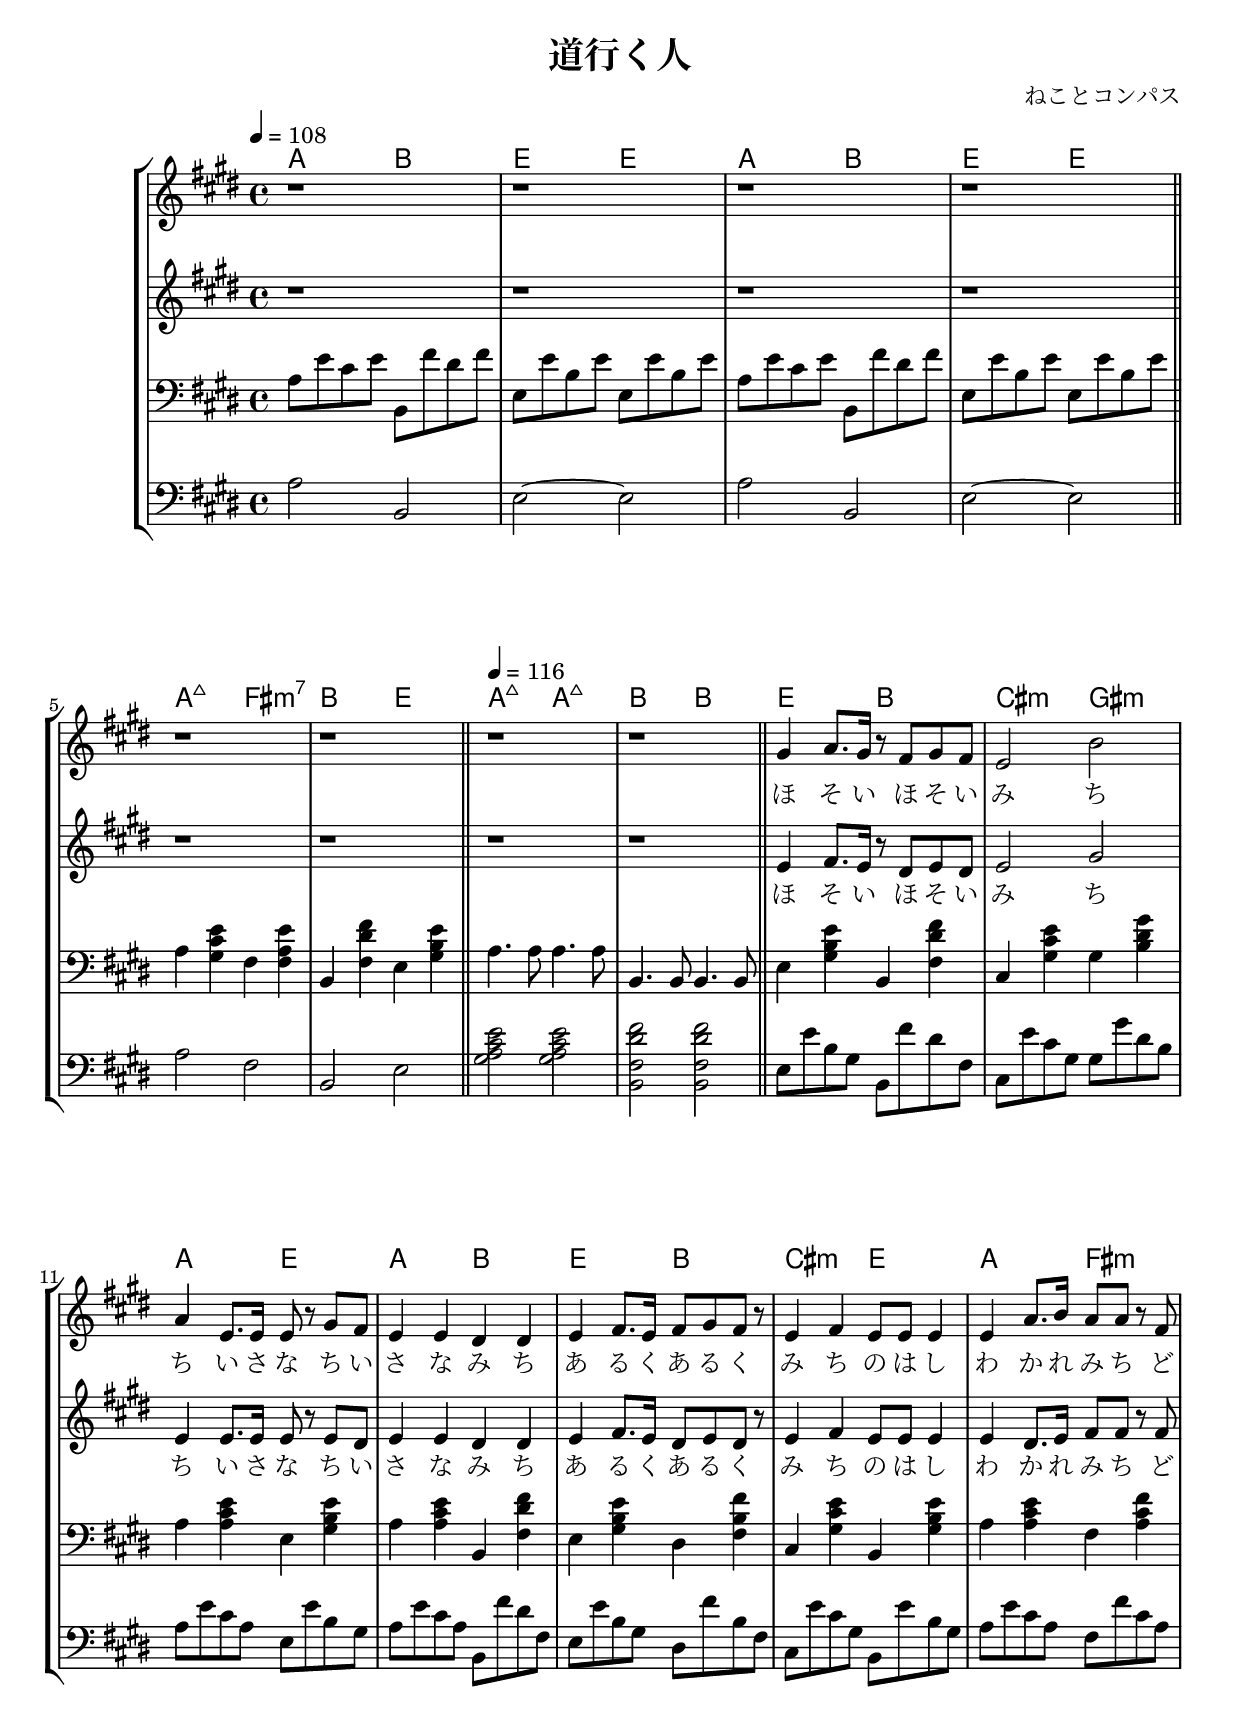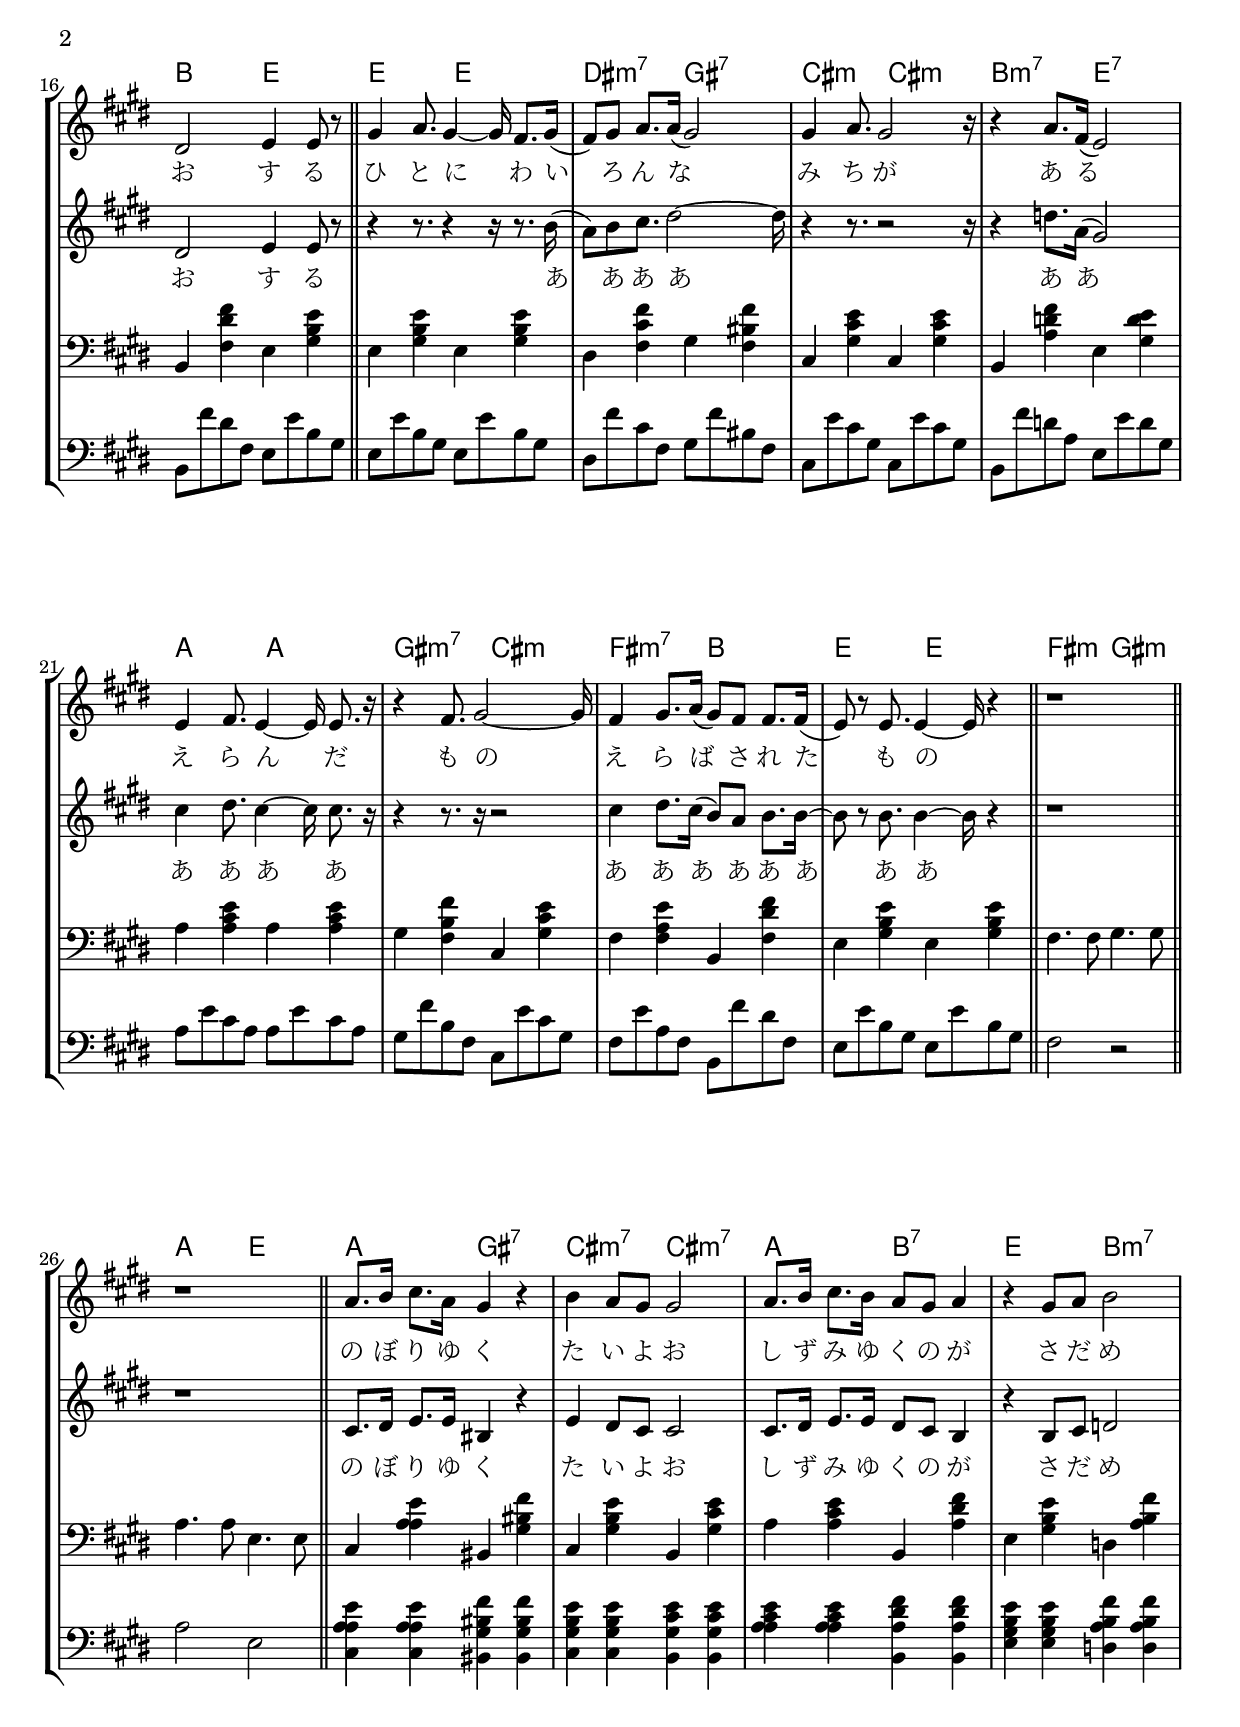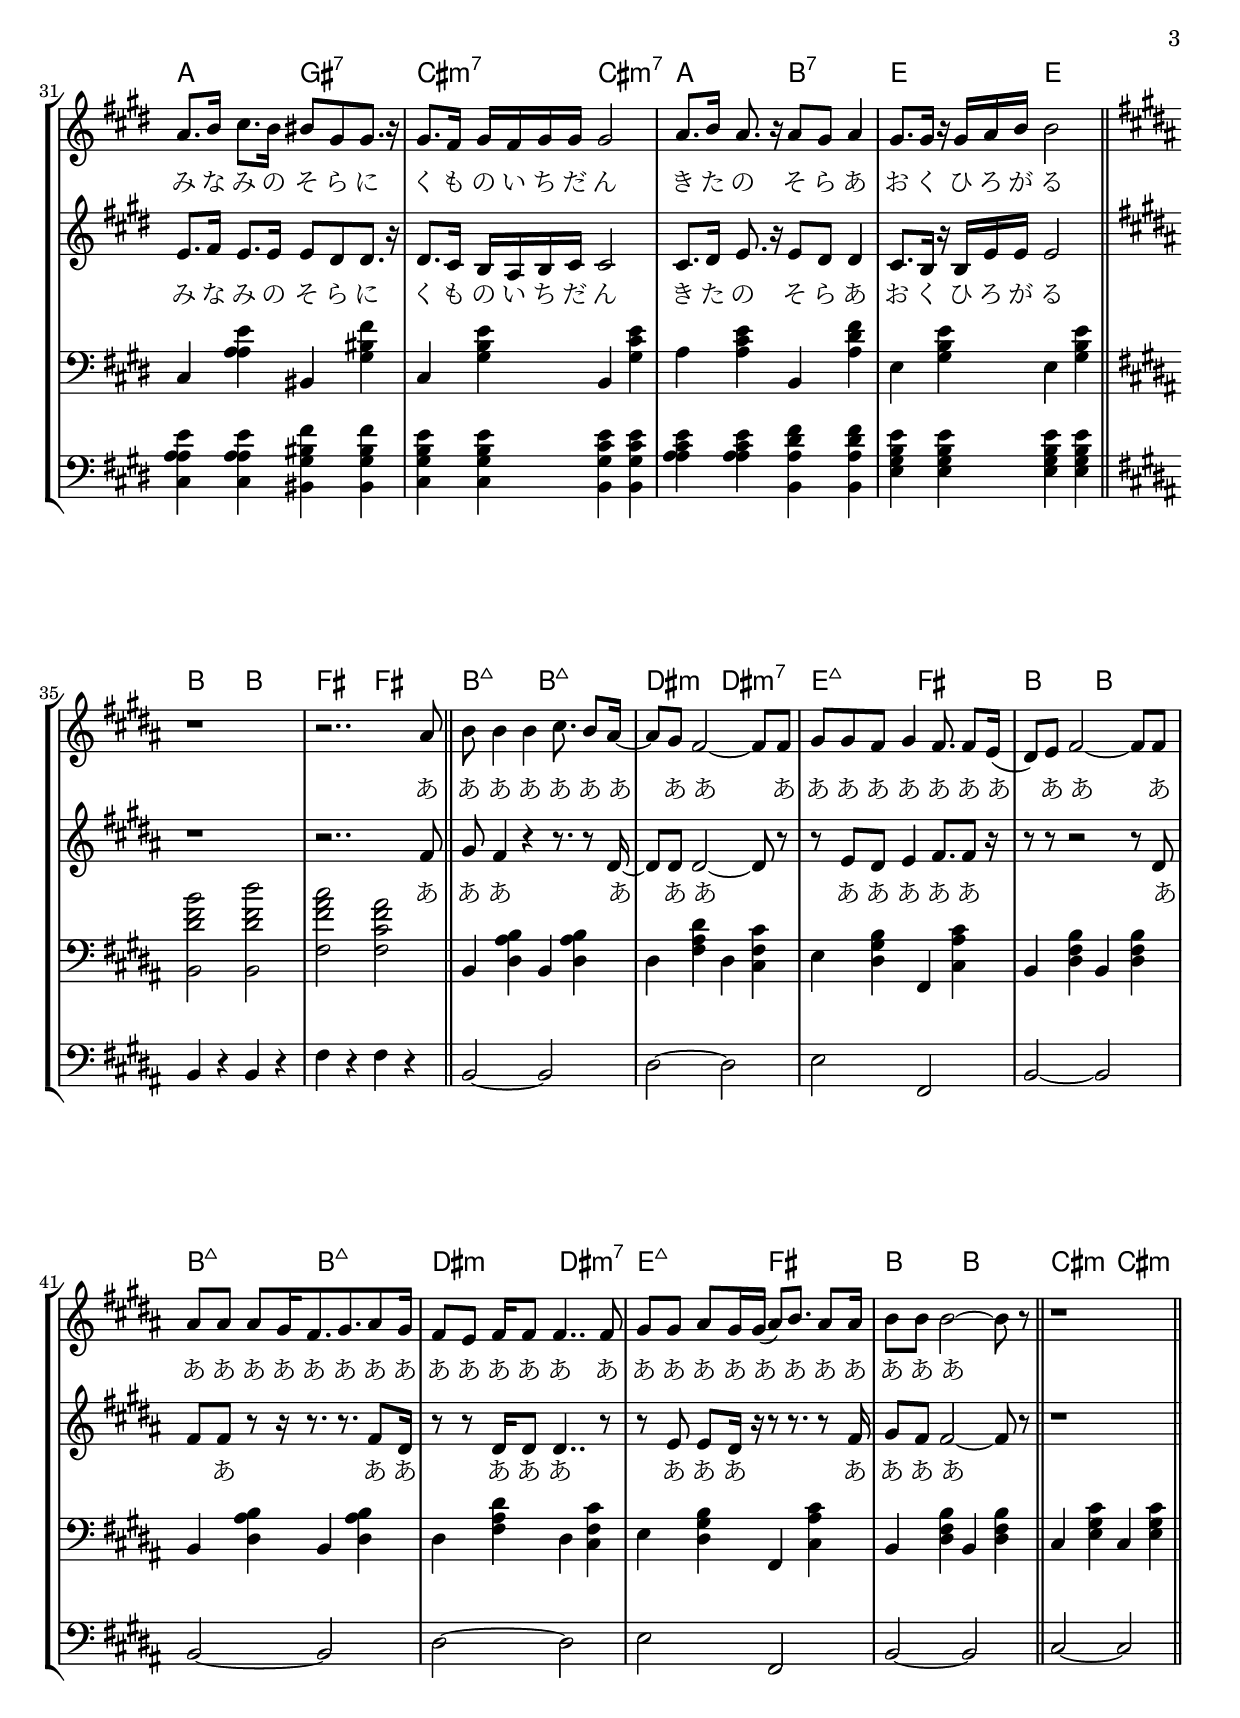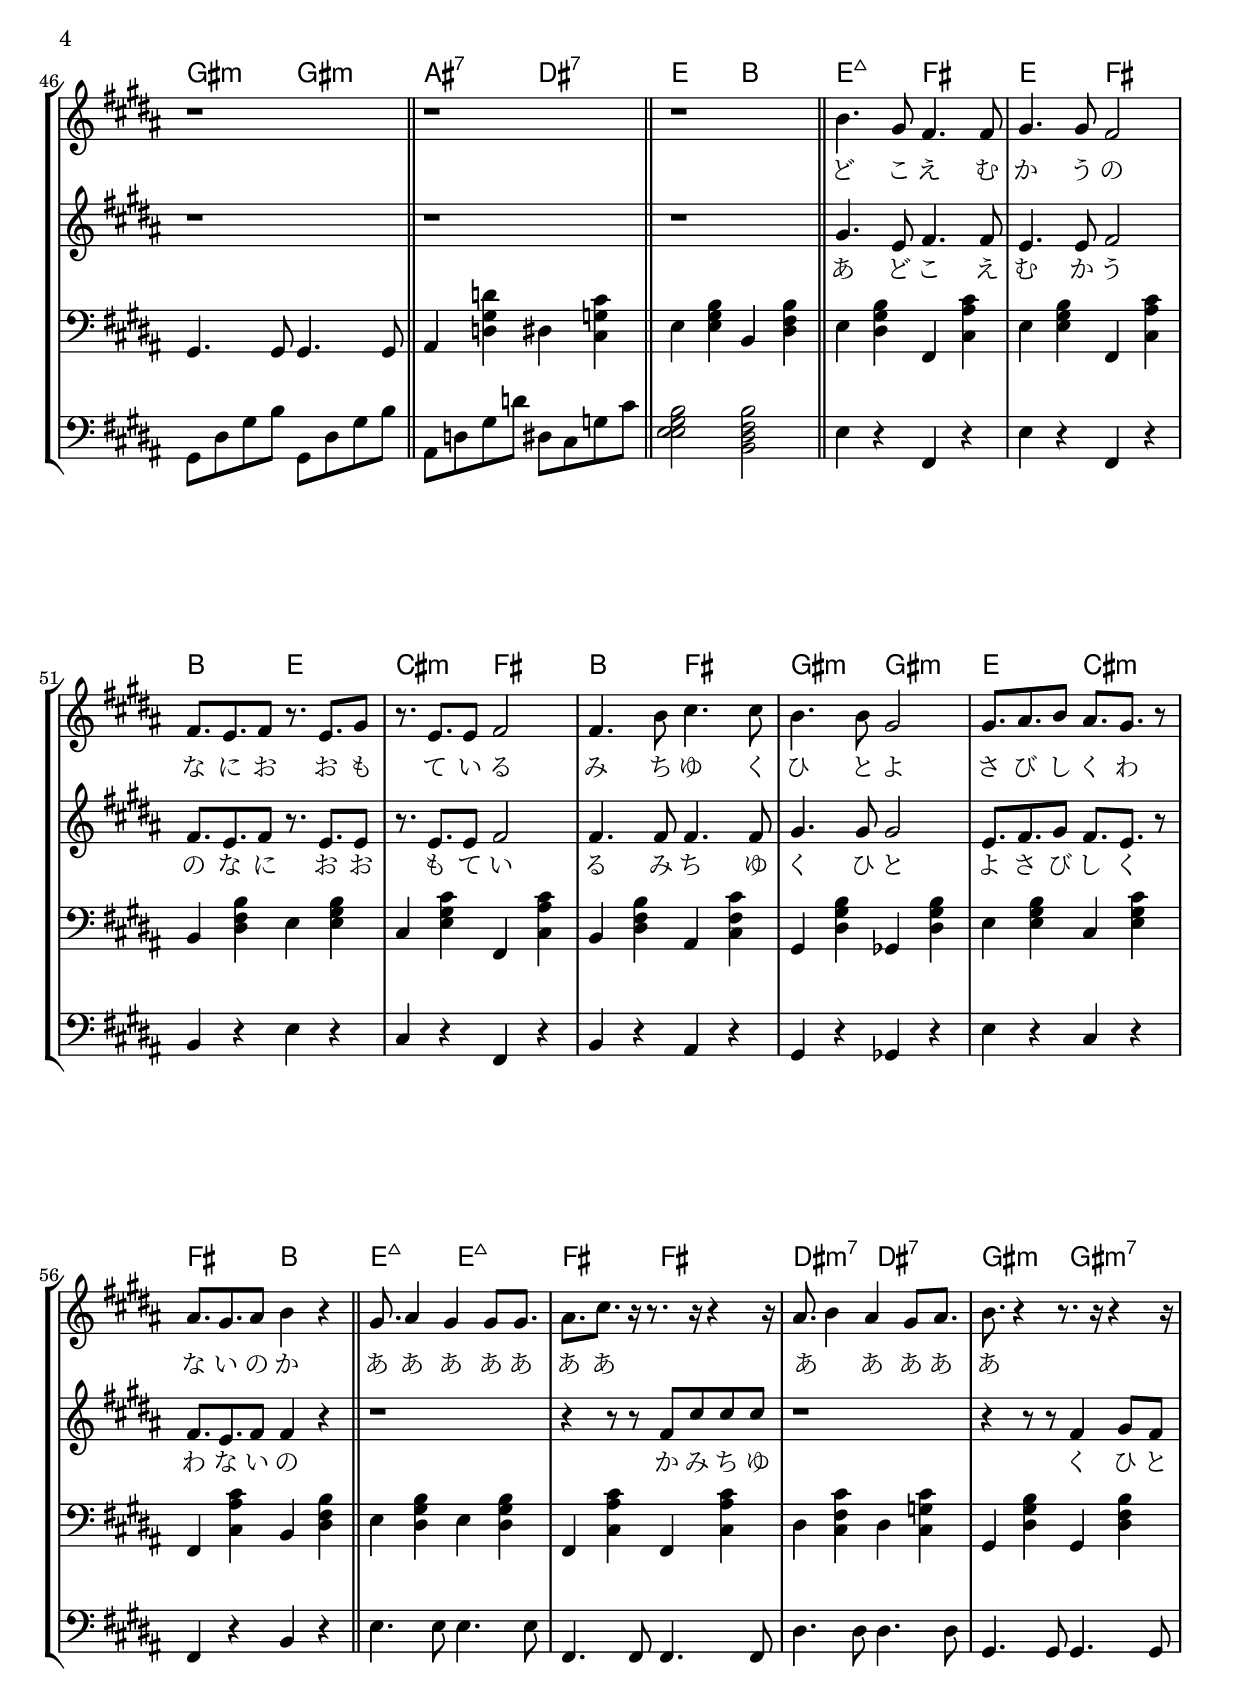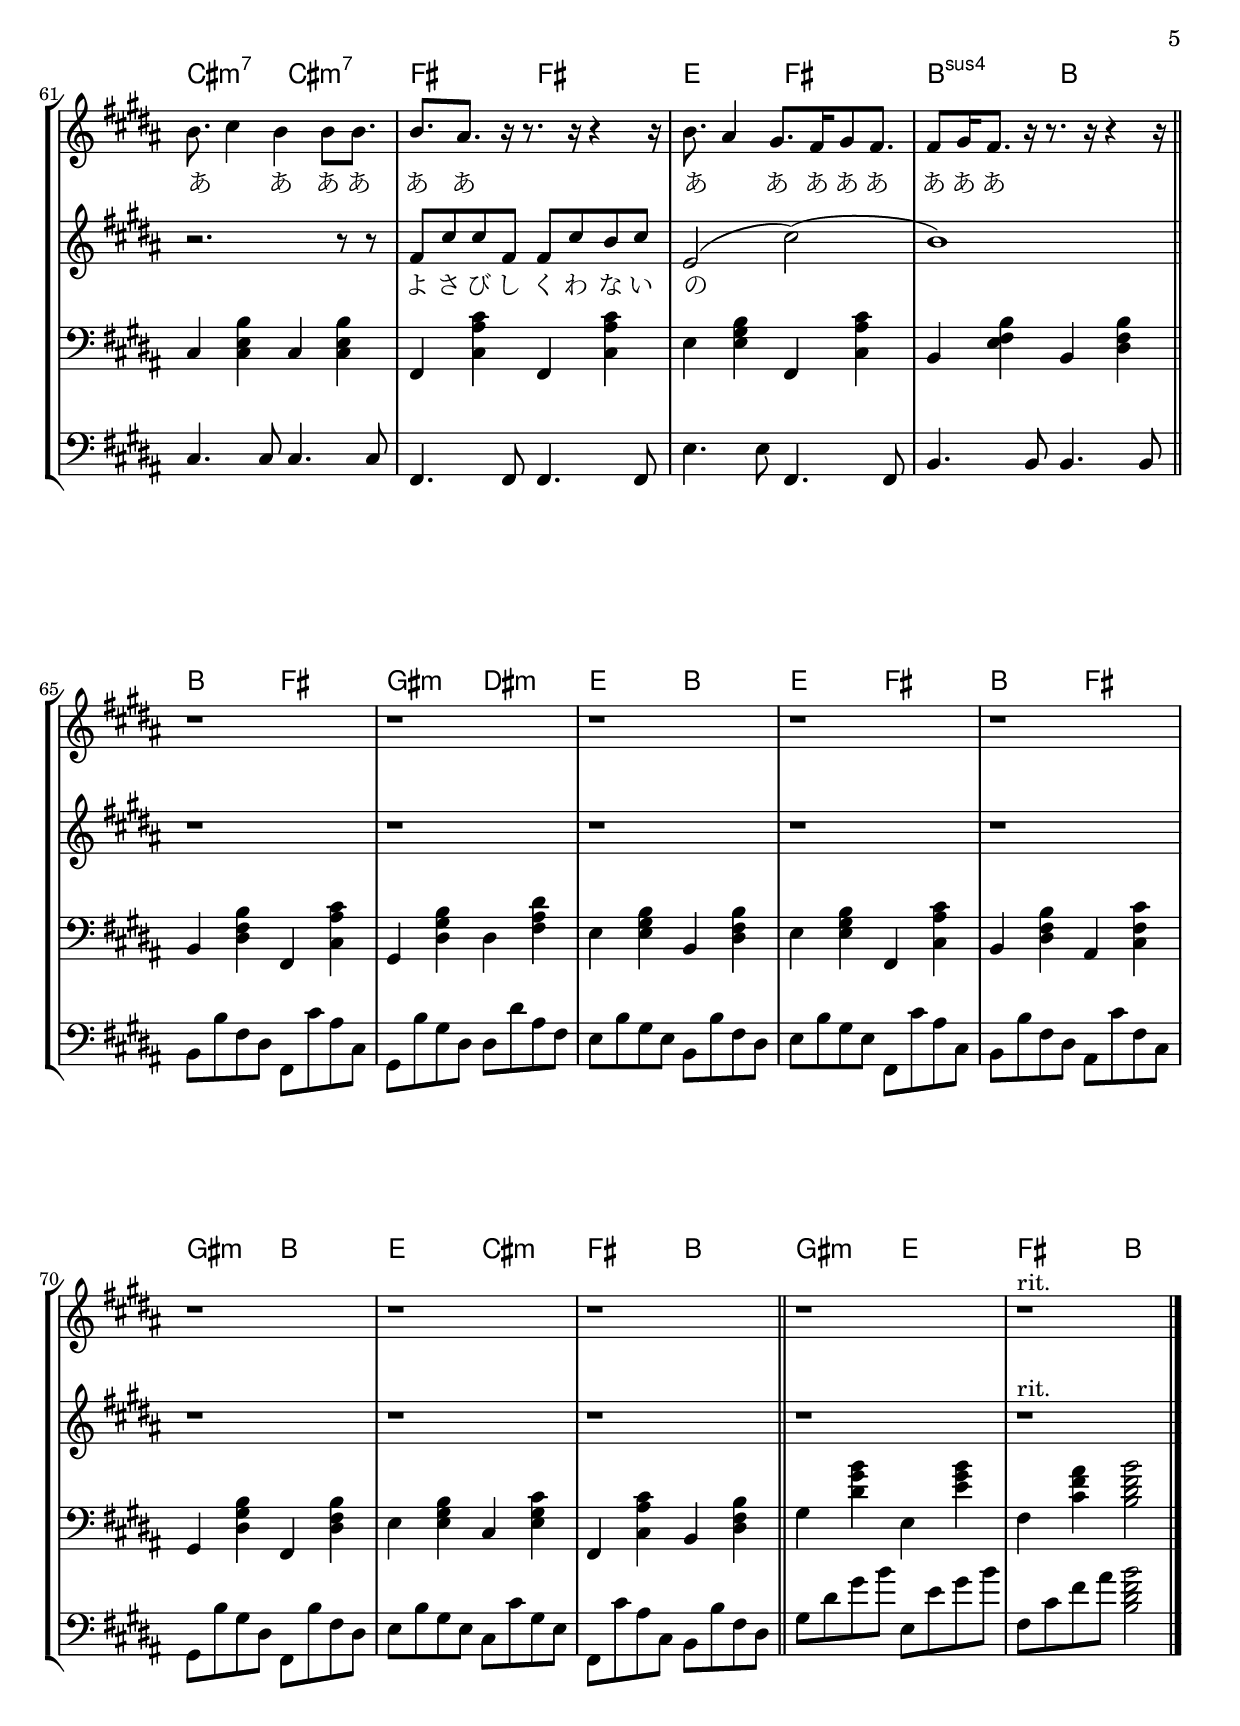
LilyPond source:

\version "2.12.1"

\header {
	title = \markup {道行く人}
	composer = \markup \center-column {ねことコンパス}
}

harmony = \chordmode {
	a2 b e e a b e e 

	a:maj7 fis:min7 b e 

	a:maj7 a:maj7 b b 

	e b cis:m gis:m a e a b e b cis:m e a fis:m b e 

	e e dis:m7 gis:7 cis:m cis:m b:min7 e:7 a a gis:min7 cis:m fis:min7 b e e 

	fis:m gis:m 

	a e 

	a gis:7 cis:min7 cis:min7 a b:7 e b:min7 a gis:7 cis:min7 cis:min7 a b:7 e e 

	b b fis fis 

	b:maj7 b:maj7 dis:m dis:min7 e:maj7 fis b b b:maj7 b:maj7 dis:m dis:min7 e:maj7 fis b b 

	cis:m cis:m 

	gis:m gis:m 

	ais:7 dis:7 

	e b 

	e:maj7 fis e fis b e cis:m fis b fis gis:m gis:m e cis:m fis b 

	e:maj7 e:maj7 fis fis dis:min7 dis:7 gis:m gis:min7 cis:min7 cis:min7 fis fis e fis b:sus4 b 

	b fis gis:m dis:m e b e fis b fis gis:m b e cis:m fis b 

	gis:m e fis b 
}

melody = {
	\key e \major
	\tempo 4 = 108
	r1 | r1 | r1 | r1   
	r1 | r1   
	\tempo 4 = 116
	r1 | r1   
	\set Staff.midiInstrument = #"fss0.31"
	gis'4  a'8.  gis'16  r8  fis'8  gis'8  fis'8 
	e'2  b'2 
	a'4  e'8.  e'16  e'8  r8  gis'8  fis'8 
	e'4  e'4  dis'4  dis'4 
	e'4  fis'8.  e'16  fis'8  gis'8  fis'8  r8 
	e'4  fis'4  e'8  e'8  e'4 
	e'4  a'8.  b'16  a'8  a'8  r8  fis'8 
	dis'2  e'4  e'8  	r8 	\set Staff.midiInstrument = #"fss0.32"
	 gis'4  a'8.  gis'4~gis'16  fis'8.  gis'16 
	(fis'8)  gis'8  a'8.  a'16  (gis'2) 
	gis'4  a'8.  gis'2  r16 
	r4  a'8.  fis'16  (e'2) 
	e'4  fis'8.  e'4~e'16  e'8.  r16 
	r4  fis'8.  gis'2~gis'16 
	fis'4  gis'8.  a'16  (gis'8)  fis'8  fis'8.  fis'16 
	(e'8)  r8  e'8.  e'4~e'16  	r4 	r1   
	r1   
	\set Staff.midiInstrument = #"fss0.35"
	a'8.  b'16  cis''8.  a'16  gis'4  r4 
	b'4  a'8  gis'8  gis'2 
	a'8.  b'16  cis''8.  b'16  a'8  gis'8  a'4 
	r4  gis'8  a'8  b'2 
	a'8.  b'16  cis''8.  b'16  bis'8  gis'8  gis'8.  r16 
	gis'8.  fis'16  gis'16  fis'16  gis'16  gis'16  gis'2 
	a'8.  b'16  a'8.  r16  a'8  gis'8  a'4 
	gis'8.  gis'16  r16  gis'16  a'16  b'16  b'2
	\key b \major
	r1 | r2.. 
	\set Staff.midiInstrument = #"French horn"
	ais'8 
	b'8  b'4  b'4  cis''8.  b'8  ais'16~ 
	ais'8  gis'8  fis'2~fis'8  fis'8 
	gis'8  gis'8  fis'8  gis'4  fis'8.  fis'8  e'16 
	(dis'8)  e'8  fis'2~fis'8  fis'8 
	ais'8  ais'8  ais'8  gis'16  fis'8.  gis'8.  ais'8  gis'16 
	fis'8  e'8  fis'16  fis'8  fis'4..  fis'8 
	gis'8  gis'8  ais'8  gis'16  gis'16  (ais'8)  b'8.  ais'8  ais'16 
	b'8  b'8  b'2~b'8  	r8 	r1   
	r1   
	r1   
	r1   
	\set Staff.midiInstrument = #"fss0.34"
	b'4.  gis'8  fis'4.  fis'8 
	gis'4.  gis'8  fis'2 
	fis'8.  e'8.  fis'8  r8.  e'8.  gis'8 
	r8.  e'8.  e'8  fis'2 
	fis'4.  b'8  cis''4.  cis''8 
	b'4.  b'8  gis'2 
	gis'8.  ais'8.  b'8  ais'8.  gis'8.  r8 
	ais'8.  gis'8.  ais'8  b'4  	r4 	\set Staff.midiInstrument = #"Pad 3 (polysynth)"
	gis'8.  ais'4  gis'4  gis'8  gis'8. 
	ais'8.  cis''8.  r16  r8.  r16  r4~r16 
	ais'8.  b'4  ais'4  gis'8  ais'8. 
	b'8.  r4  r8.  r16  r4~r16 
	b'8.  cis''4  b'4  b'8  b'8. 
	b'8.  ais'8.  r16  r8.  r16  r4~r16 
	b'8.  ais'4  gis'8.  fis'16  gis'8  fis'8. 
	fis'8  gis'16  fis'8.  r16  r8.  r16  r4~r16
	r1 | r1 | r1 | r1 | r1 | r1 | r1 | r1   
	r1 | r1^"rit." \bar "|."
}

words = \lyricmode {
	
	
	
	ほ  そ  い  ほ  そ  い  み  ち  ち  い  さ  な  ち  い  さ  な  み  ち  あ  る  く  あ  る  く  み  ち  の  は  し  わ  か  れ  み  ち  ど  お  す  る  
	ひ  と  に  わ  い  ろ  ん  な  み  ち  が  あ  る  え  ら  ん  だ  も  の  え  ら  ば  さ  れ  た  も  の  
	
	
	の  ぼ  り  ゆ  く  た  い  よ  お  し  ず  み  ゆ  く  の  が  さ  だ  め  み  な  み  の  そ  ら  に  く  も  の  い  ち  だ  ん  き  た  の  そ  ら  あ  お  く  ひ  ろ  が  る  
	
	あ  あ  あ  あ  あ  あ  あ  あ  あ  あ  あ  あ  あ  あ  あ  あ  あ  あ  あ  あ  あ  あ  あ  あ  あ  あ  あ  あ  あ  あ  あ  あ  あ  あ  あ  あ  あ  あ  あ  あ  あ  あ  あ  あ  あ  
	
	
	
	
	ど  こ  え  む  か  う  の  な  に  お  お  も  て  い  る  み  ち  ゆ  く  ひ  と  よ  さ  び  し  く  わ  な  い  の  か  
	あ  あ  あ  あ  あ  あ  あ  あ  あ  あ  あ  あ  あ  あ  あ  あ  あ  あ  あ  あ  あ  あ  あ  あ  あ  あ  あ  あ  あ  
	
	
}

secondmelody = {
	\key e \major
	\tempo 4 = 108
	r1 | r1 | r1 | r1   
	r1 | r1   
	\tempo 4 = 116
	r1 | r1   
	\set Staff.midiInstrument = #"fss0.32"
	e'4  fis'8.  e'16  r8  dis'8  e'8  dis'8 
	e'2  gis'2 
	e'4  e'8.  e'16  e'8  r8  e'8  dis'8 
	e'4  e'4  dis'4  dis'4 
	e'4  fis'8.  e'16  dis'8  e'8  dis'8  r8 
	e'4  fis'4  e'8  e'8  e'4 
	e'4  dis'8.  e'16  fis'8  fis'8  r8  fis'8 
	dis'2  e'4  e'8  	r8 	\set Staff.midiInstrument = #"FX 7 (echoes)"
	 r4  r8.  r4~r16  r8.  b'16 
	(a'8)  b'8  cis''8.  dis''2~dis''16 
	r4  r8.  r2  r16 
	r4  d''8.  a'16  (gis'2) 
	cis''4  dis''8.  cis''4~cis''16  cis''8.  r16 
	r4  r8.  r16  r2 
	cis''4  dis''8.  cis''16  (b'8)  a'8  b'8.  b'16~ 
	b'8  r8  b'8.  b'4~b'16  	r4 	r1   
	r1   
	\set Staff.midiInstrument = #"mmi0.42"
	cis'8.  dis'16  e'8.  e'16  bis4  r4 
	e'4  dis'8  cis'8  cis'2 
	cis'8.  dis'16  e'8.  e'16  dis'8  cis'8  b4 
	r4  b8  cis'8  d'2 
	e'8.  fis'16  e'8.  e'16  e'8  dis'8  dis'8.  r16 
	dis'8.  cis'16  b16  a16  b16  cis'16  cis'2 
	cis'8.  dis'16  e'8.  r16  e'8  dis'8  dis'4 
	cis'8.  b16  r16  b16  e'16  e'16  e'2
	\key b \major
	r1 | r2.. 
	\set Staff.midiInstrument = #"French horn"
	fis'8 
	gis'8  fis'4  r4  r8.  r8  dis'16~ 
	dis'8  dis'8  dis'2~dis'8  r8 
	r8  e'8  dis'8  e'4  fis'8.  fis'8  r16 
	r8  r8  r2~r8  dis'8 
	fis'8  fis'8  r8  r16  r8.  r8.  fis'8  dis'16 
	r8  r8  dis'16  dis'8  dis'4..  r8 
	r8  e'8  e'8  dis'16  r16  r8  r8.  r8  fis'16 
	gis'8  fis'8  fis'2~fis'8  	r8 	r1   
	r1   
	r1   
	r1   
	\set Staff.midiInstrument = #"fss0.35"
	gis'4.  e'8  fis'4.  fis'8 
	e'4.  e'8  fis'2 
	fis'8.  e'8.  fis'8  r8.  e'8.  e'8 
	r8.  e'8.  e'8  fis'2 
	fis'4.  fis'8  fis'4.  fis'8 
	gis'4.  gis'8  gis'2 
	e'8.  fis'8.  gis'8  fis'8.  e'8.  r8 
	fis'8.  e'8.  fis'8  fis'4  	r4 	\set Staff.midiInstrument = #"fss0.29"
	r1 
	r4  r8  r8  fis'8  cis''8  cis''8  cis''8 
	r1 
	r4  r8  r8  fis'4  gis'8  fis'8 
	r2.  r8  r8 
	fis'8  cis''8  cis''8  fis'8  fis'8  cis''8  b'8  cis''8 
	e'2  (cis''2) 
	(b'1)
	r1 | r1 | r1 | r1 | r1 | r1 | r1 | r1   
	r1 | r1^"rit." \bar "|."
}

secondwords = \lyricmode {
	
	
	
	ほ  そ  い  ほ  そ  い  み  ち  ち  い  さ  な  ち  い  さ  な  み  ち  あ  る  く  あ  る  く  み  ち  の  は  し  わ  か  れ  み  ち  ど  お  す  る  
	あ  あ  あ  あ  あ  あ  あ  あ  あ  あ  あ  あ  あ  あ  あ  あ  あ  あ  
	
	
	の  ぼ  り  ゆ  く  た  い  よ  お  し  ず  み  ゆ  く  の  が  さ  だ  め  み  な  み  の  そ  ら  に  く  も  の  い  ち  だ  ん  き  た  の  そ  ら  あ  お  く  ひ  ろ  が  る  
	
	あ  あ  あ  あ  あ  あ  あ  あ  あ  あ  あ  あ  あ  あ  あ  あ  あ  あ  あ  あ  あ  あ  あ  あ  あ  あ  
	
	
	
	
	ど  こ  え  む  か  う  の  な  に  お  お  も  て  い  る  み  ち  ゆ  く  ひ  と  よ  さ  び  し  く  わ  な  い  の  か  
	み  ち  ゆ  く  ひ  と  よ  さ  び  し  く  わ  な  い  の  か  
	
	
}

tempochange = {
	\tempo 4 = 108
	r1 | r1 | r1 | r1 \bar "||"
	\tempo 4 = 108
	r1 | r1 \bar "||"
	\tempo 4 = 116
	r1 | r1 \bar "||"
	\tempo 4 = 116
	r1 | r1 | r1 | r1 | r1 | r1 | r1 | r1 \bar "||"
	\tempo 4 = 116
	r1 | r1 | r1 | r1 | r1 | r1 | r1 | r1 \bar "||"
	\tempo 4 = 116
	r1 \bar "||"
	\tempo 4 = 116
	r1 \bar "||"
	\tempo 4 = 116
	r1 | r1 | r1 | r1 | r1 | r1 | r1 | r1 \bar "||"
	\tempo 4 = 116
	r1 | r1 \bar "||"
	\tempo 4 = 116
	r1 | r1 | r1 | r1 | r1 | r1 | r1 | r1 \bar "||"
	\tempo 4 = 116
	r1 \bar "||"
	\tempo 4 = 116
	r1 \bar "||"
	\tempo 4 = 116
	r1 \bar "||"
	\tempo 4 = 116
	r1 \bar "||"
	\tempo 4 = 116
	r1 | r1 | r1 | r1 | r1 | r1 | r1 | r1 \bar "||"
	\tempo 4 = 116
	r1 | r1 | r1 | r1 | r1 | r1 | r1 | r1 \bar "||"
	\tempo 4 = 116
	r1 | r1 | r1 | r1 | r1 | r1 | r1 | r1 \bar "||"
	\tempo 4 = 116
	r1 | \tempo 4 = 87 r2 \tempo 4 = 77 r2 \bar "|."
}

mainacc = {
	\clef bass
	\set Staff.midiInstrument = #"Bright Acoustic"
	\key e \major
	\tempo 4 = 108
	a8 e' cis' e'
	b,8 fis' dis' fis'
	e8 e' b e'
	e8 e' b e'
	a8 e' cis' e'
	b,8 fis' dis' fis'
	e8 e' b e'
	e8 e' b e'
	\bar "||"

	\set Staff.midiInstrument = #"Electric Grand"
	a4 <gis cis' e'>4
	fis4 <fis a e'>4
	b,4 <fis dis' fis'>4
	e4 <gis b e'>4
	\bar "||"

	\set Staff.midiInstrument = #"FX 8 (sci-fi)"
	\tempo 4 = 116
	a4.a8
	a4.a8
	b,4.b,8
	b,4.b,8
	\bar "||"

	\set Staff.midiInstrument = #"Synth Voice"
	e4 <gis b e'>4
	b,4 <fis dis' fis'>4
	cis4 <gis cis' e'>4
	gis4 <b dis' gis'>4
	a4 <a cis' e'>4
	e4 <gis b e'>4
	a4 <a cis' e'>4
	b,4 <fis dis' fis'>4
	e4 <gis b e'>4
	dis4 <fis b fis'>4
	cis4 <gis cis' e'>4
	b,4 <gis b e'>4
	a4 <a cis' e'>4
	fis4 <a cis' fis'>4
	b,4 <fis dis' fis'>4
	e4 <gis b e'>4
	\bar "||"

	\set Staff.midiInstrument = #"Synth Voice"
	e4 <gis b e'>4
	e4 <gis b e'>4
	dis4 <fis cis' fis'>4
	gis4 <fis bis fis'>4
	cis4 <gis cis' e'>4
	cis4 <gis cis' e'>4
	b,4 <a d' fis'>4
	e4 <gis d' e'>4
	a4 <a cis' e'>4
	a4 <a cis' e'>4
	gis4 <fis b fis'>4
	cis4 <gis cis' e'>4
	fis4 <fis a e'>4
	b,4 <fis dis' fis'>4
	e4 <gis b e'>4
	e4 <gis b e'>4
	\bar "||"

	\set Staff.midiInstrument = #"Synthbrass 2"
	fis4.fis8
	gis4.gis8
	\bar "||"

	\set Staff.midiInstrument = #"Synthbrass 1"
	a4.a8
	e4.e8
	\bar "||"

	\set Staff.midiInstrument = #"Synthstrings 1"
	cis4 <a a e'>4
	bis,4 <gis bis fis'>4
	cis4 <gis b e'>4
	b,4 <gis cis' e'>4
	a4 <a cis' e'>4
	b,4 <a dis' fis'>4
	e4 <gis b e'>4
	d4 <a b fis'>4
	cis4 <a a e'>4
	bis,4 <gis bis fis'>4
	cis4 <gis b e'>4
	b,4 <gis cis' e'>4
	a4 <a cis' e'>4
	b,4 <a dis' fis'>4
	e4 <gis b e'>4
	e4 <gis b e'>4
	\bar "||"

	\set Staff.midiInstrument = #"Electric Piano 1"
	\key b \major
	<b, dis' fis' b'>2
	<b, dis' fis' dis''>2
	<fis fis' ais' cis''>2
	<fis cis' fis' ais'>2
	\bar "||"

	\set Staff.midiInstrument = #"Pad 7 (halo)"
	b,4 <dis ais b>4
	b,4 <dis ais b>4
	dis4 <fis ais dis'>4
	dis4 <cis fis cis'>4
	e4 <dis gis b>4
	fis,4 <cis ais cis'>4
	b,4 <dis fis b>4
	b,4 <dis fis b>4
	b,4 <dis ais b>4
	b,4 <dis ais b>4
	dis4 <fis ais dis'>4
	dis4 <cis fis cis'>4
	e4 <dis gis b>4
	fis,4 <cis ais cis'>4
	b,4 <dis fis b>4
	b,4 <dis fis b>4
	\bar "||"

	\set Staff.midiInstrument = #"Acoustic grand"
	cis4 <e gis cis'>4
	cis4 <e gis cis'>4
	\bar "||"

	\set Staff.midiInstrument = #"Synth Voice"
	gis,4.gis,8
	gis,4.gis,8
	\bar "||"

	\set Staff.midiInstrument = #"Acoustic Guitar (steel)"
	ais,4 <d gis d'>4
	dis4 <cis g cis'>4
	\bar "||"

	\set Staff.midiInstrument = #"Electric Piano 1"
	e4 <e gis b>4
	b,4 <dis fis b>4
	\bar "||"

	\set Staff.midiInstrument = #"Synthstrings 1"
	e4 <dis gis b>4
	fis,4 <cis ais cis'>4
	e4 <e gis b>4
	fis,4 <cis ais cis'>4
	b,4 <dis fis b>4
	e4 <e gis b>4
	cis4 <e gis cis'>4
	fis,4 <cis ais cis'>4
	b,4 <dis fis b>4
	ais,4 <cis fis cis'>4
	gis,4 <dis gis b>4
	ges,4 <dis gis b>4
	e4 <e gis b>4
	cis4 <e gis cis'>4
	fis,4 <cis ais cis'>4
	b,4 <dis fis b>4
	\bar "||"

	\set Staff.midiInstrument = #"Synthstrings 2"
	e4 <dis gis b>4
	e4 <dis gis b>4
	fis,4 <cis ais cis'>4
	fis,4 <cis ais cis'>4
	dis4 <cis fis cis'>4
	dis4 <cis g cis'>4
	gis,4 <dis gis b>4
	gis,4 <dis fis b>4
	cis4 <cis e b>4
	cis4 <cis e b>4
	fis,4 <cis ais cis'>4
	fis,4 <cis ais cis'>4
	e4 <e gis b>4
	fis,4 <cis ais cis'>4
	b,4 <e fis b>4
	b,4 <dis fis b>4
	\bar "||"

	\set Staff.midiInstrument = #"Synth Voice"
	b,4 <dis fis b>4
	fis,4 <cis ais cis'>4
	gis,4 <dis gis b>4
	dis4 <fis ais dis'>4
	e4 <e gis b>4
	b,4 <dis fis b>4
	e4 <e gis b>4
	fis,4 <cis ais cis'>4
	b,4 <dis fis b>4
	ais,4 <cis fis cis'>4
	gis,4 <dis gis b>4
	fis,4 <dis fis b>4
	e4 <e gis b>4
	cis4 <e gis cis'>4
	fis,4 <cis ais cis'>4
	b,4 <dis fis b>4
	\bar "||"

	\set Staff.midiInstrument = #"Synth Voice"
	gis4 <dis' gis' b'>4
	e4 <e' gis' b'>4
	fis4 <cis' fis' ais'>4
	<b dis' fis' b'>2
	\bar "|."
}

subacc = {
	\clef bass
	\set Staff.midiInstrument = #"Voice Oohs"
	\key e \major
	\tempo 4 = 108
	a2
	~b,2
	e2
	~e2
	a2
	~b,2
	e2
	~e2
	\bar "||"

	\set Staff.midiInstrument = #"Taiko Drum"
	a2
	fis2
	b,2
	e2
	\bar "||"

	\set Staff.midiInstrument = #"Acoustic grand"
	\tempo 4 = 116
	<a gis cis' e'>2
	<a gis cis' e'>2
	<b, fis dis' fis'>2
	<b, fis dis' fis'>2
	\bar "||"

	\set Staff.midiInstrument = #"Lead 6 (voice)"
	e8 e' b gis
	b,8 fis' dis' fis
	cis8 e' cis' gis
	gis8 gis' dis' b
	a8 e' cis' a
	e8 e' b gis
	a8 e' cis' a
	b,8 fis' dis' fis
	e8 e' b gis
	dis8 fis' b fis
	cis8 e' cis' gis
	b,8 e' b gis
	a8 e' cis' a
	fis8 fis' cis' a
	b,8 fis' dis' fis
	e8 e' b gis
	\bar "||"

	\set Staff.midiInstrument = #"Voice Oohs"
	e8 e' b gis
	e8 e' b gis
	dis8 fis' cis' fis
	gis8 fis' bis fis
	cis8 e' cis' gis
	cis8 e' cis' gis
	b,8 fis' d' a
	e8 e' d' gis
	a8 e' cis' a
	a8 e' cis' a
	gis8 fis' b fis
	cis8 e' cis' gis
	fis8 e' a fis
	b,8 fis' dis' fis
	e8 e' b gis
	e8 e' b gis
	\bar "||"

	\set Staff.midiInstrument = #"Pad 2 (warm)"
	fis2
	r2
	\bar "||"

	\set Staff.midiInstrument = #"FX 4 (atmosphere)"
	a2
	~e2
	\bar "||"

	\set Staff.midiInstrument = #"Pad 4 (choir)"
	<cis a a e'>4 <cis a a e'>4
	<bis, gis bis fis'>4 <bis, gis bis fis'>4
	<cis gis b e'>4 <cis gis b e'>4
	<b, gis cis' e'>4 <b, gis cis' e'>4
	<a a cis' e'>4 <a a cis' e'>4
	<b, a dis' fis'>4 <b, a dis' fis'>4
	<e gis b e'>4 <e gis b e'>4
	<d a b fis'>4 <d a b fis'>4
	<cis a a e'>4 <cis a a e'>4
	<bis, gis bis fis'>4 <bis, gis bis fis'>4
	<cis gis b e'>4 <cis gis b e'>4
	<b, gis cis' e'>4 <b, gis cis' e'>4
	<a a cis' e'>4 <a a cis' e'>4
	<b, a dis' fis'>4 <b, a dis' fis'>4
	<e gis b e'>4 <e gis b e'>4
	<e gis b e'>4 <e gis b e'>4
	\bar "||"

	\set Staff.midiInstrument = #"Pad 2 (warm)"
	\key b \major
	b,4 r4
	b,4 r4
	fis4 r4
	fis4 r4
	\bar "||"

	\set Staff.midiInstrument = #"Taiko Drum"
	b,2
	~b,2
	dis2
	~dis2
	e2
	~fis,2
	b,2
	~b,2
	b,2
	~b,2
	dis2
	~dis2
	e2
	~fis,2
	b,2
	~b,2
	\bar "||"

	\set Staff.midiInstrument = #"Pad 7 (halo)"
	cis2
	~cis2
	\bar "||"

	\set Staff.midiInstrument = #"Pad 8 (sweep)"
	gis,8 dis8 gis8 b8
	gis,8 dis8 gis8 b8
	\bar "||"

	\set Staff.midiInstrument = #"FX 2 (soundtrack)"
	ais,8 d8 gis8 d'8
	dis8 cis8 g8 cis'8
	\bar "||"

	\set Staff.midiInstrument = #"Steel Drums"
	<e e gis b>2
	<b, dis fis b>2
	\bar "||"

	\set Staff.midiInstrument = #"FX 5 (brightness)"
	e4 r4
	fis,4 r4
	e4 r4
	fis,4 r4
	b,4 r4
	e4 r4
	cis4 r4
	fis,4 r4
	b,4 r4
	ais,4 r4
	gis,4 r4
	ges,4 r4
	e4 r4
	cis4 r4
	fis,4 r4
	b,4 r4
	\bar "||"

	\set Staff.midiInstrument = #"FX 3 (crystal)"
	e4.e8
	e4.e8
	fis,4.fis,8
	fis,4.fis,8
	dis4.dis8
	dis4.dis8
	gis,4.gis,8
	gis,4.gis,8
	cis4.cis8
	cis4.cis8
	fis,4.fis,8
	fis,4.fis,8
	e4.e8
	fis,4.fis,8
	b,4.b,8
	b,4.b,8
	\bar "||"

	\set Staff.midiInstrument = #"Voice Oohs"
	b,8 b fis dis
	fis,8 cis' ais cis
	gis,8 b gis dis
	dis8 dis' ais fis
	e8 b gis e
	b,8 b fis dis
	e8 b gis e
	fis,8 cis' ais cis
	b,8 b fis dis
	ais,8 cis' fis cis
	gis,8 b gis dis
	fis,8 b fis dis
	e8 b gis e
	cis8 cis' gis e
	fis,8 cis' ais cis
	b,8 b fis dis
	\bar "||"

	\set Staff.midiInstrument = #"FX 7 (echoes)"
	gis8 dis'8 gis'8 b'8
	e8 e'8 gis'8 b'8
	fis8 cis'8 fis'8 ais'8
	<b dis' fis' b'>2
	\bar "|."
}

percA = {
	\drummode {
	r1 |r1 |r1 |r1 \bar "||"
	r1 |r1 \bar "||"
	cymr4 cymr4 cymr4 cymr4  |cymr4 cymr8 cymr16 cymr16 cymr4 cymr4  \bar "||"
	cymr4 cymr4 cymr4 cymr4  |cymr4 cymr8 cymr16 cymr16 cymr4 cymr4  |cymr4 cymr4 cymr4 cymr4  |cymr4 cymr2.  |cymr4 cymr4 cymr4 cymr4  |cymr4 cymr8 cymr16 cymr16 cymr4 cymr4  |cymr4 cymr4 cymr4 cymr4  |cymr4 cymr2.  \bar "||"
	r1  |r1  |r1  |r1  |r1  |r1  |r1  |r2 r8 hho4 hho8  \bar "||"
	r2 hho2  \bar "||"
	r8 hh2. r8  \bar "||"
	cymr4 cymr4 cymr4 cymr4  |cymr4 cymr8 cymr16 cymr16 cymr4 cymr4  |cymr4 cymr4 cymr4 cymr4  |cymr4 cymr2.  |cymr4 cymr4 cymr4 cymr4  |cymr4 cymr8 cymr16 cymr16 cymr4 cymr4  |cymr4 cymr4 cymr4 cymr4  |cymr4 cymr2.  \bar "||"
	r1 |r1 \bar "||"
	r1  |r1  |r1  |r1  |r1  |r1  |r1  |r2 r8 hho4 hho8  \bar "||"
	r1 \bar "||"
	r2 r8 hho4 hho8  \bar "||"
	cymr4 cymr4 cymr4 cymr4  \bar "||"
	hho8 hho8 hho2.  \bar "||"
	r8 cymr16 cymr16 cymr8 cymr16 cymr16 cymr8 cymr16 cymr16 cymr8 cymr8  |cymr8 cymr16 cymr16 cymr8 cymr16 cymr16 cymr8 cymr16 cymr16 cymr8 cymr8  |cymr8 cymr16 cymr16 cymr8 cymr16 cymr16 cymr8 cymr16 cymr16 cymr8 cymr16 cymr16  |cymr8 cymr16 cymr16 cymr8 cymr16 cymr16 cymr8 cymr16 cymr16 cymr8 cymr8  |r8 cymr16 cymr16 cymr8 cymr16 cymr16 cymr8 cymr16 cymr16 cymr8 cymr8  |cymr8 cymr16 cymr16 cymr8 cymr16 cymr16 cymr8 cymr16 cymr16 cymr8 cymr8  |cymr8 cymr16 cymr16 cymr8 cymr16 cymr16 cymr8 cymr16 cymr16 cymr8 cymr16 cymr16  |cymr8 cymr16 cymr16 cymr8 cymr16 cymr16 cymr8 cymr16 cymr16 cymr8 cymr8  \bar "||"
	r2. hho4  |r1  |r2. hho4  |r1  |r2. hho4  |r1  |r2. hho4  |r1  \bar "||"
	r1  |r1  |r1  |r1  |r1  |r1  |r1  |r2 r8 hho4 hho8  \bar "||"
	cymr4 cymr4 cymr4 cymr4  |cymr4 cymr8 cymr16 cymr16 cymr4 cymr4  \bar "|."
	}
}

percB = {
	\drummode {
	r1 |r1 |r1 |r1 \bar "||"
	r1 |r1 \bar "||"
	r2 sn2  |r2 sn2  \bar "||"
	r2 sn2  |r2 sn2  |r2 sn2  |r8 sn8 sn2.  |r2 sn2  |r2 sn2  |r2 sn2  |r8 sn8 sn2.  \bar "||"
	r4. hhp2 hhp8  |r4. hhp2 hhp8  |r4. hhp2 hhp8  |r4. hhp2 hhp8  |r4. hhp2 hhp8  |r4. hhp2 hhp8  |r4. hhp2 hhp8  |hhp4 hhp4 hhp4 hhp4  \bar "||"
	hh8 hh16 hh16 hh8 hh16 hh8 hh4. r16  \bar "||"
	r4 sn2 sn4  \bar "||"
	r2 sn2  |r2 sn2  |r2 sn2  |r8 sn8 sn2.  |r2 sn2  |r2 sn2  |r2 sn2  |r8 sn8 sn2.  \bar "||"
	r1 |r1 \bar "||"
	r4. hhp2 hhp8  |r4. hhp2 hhp8  |r4. hhp2 hhp8  |r4. hhp2 hhp8  |r4. hhp2 hhp8  |r4. hhp2 hhp8  |r4. hhp2 hhp8  |hhp4 hhp4 hhp4 hhp4  \bar "||"
	r1 \bar "||"
	hhp4 hhp4 hhp4 hhp4  \bar "||"
	r2 sn2  \bar "||"
	r8 sn8. sn16 sn8 sn16 sn16 sn16 sn8. sn8  \bar "||"
	r4 sn2 sn4  |r4 sn8 sn4. sn4  |r4 sn2 sn4  |r4 sn8 sn4. sn4  |r4 sn2 sn4  |r4 sn8 sn4. sn4  |r4 sn2 sn4  |r4 sn2 sn8 sn16 sn16  \bar "||"
	r4 hh4 hh2  |hh4 hh4 hh4 hh4  |hh4 hh4 hh4 r16 hh8.  |hh4 hh4 hh4 hh4  |r4 hh4 hh2  |hh4 hh4 hh4 hh4  |hh4 hh4 hh4 r16 hh8.  |r4 hh4. r16 hh8 hh8 hh16  \bar "||"
	r4. hhp2 hhp8  |r4. hhp2 hhp8  |r4. hhp2 hhp8  |r4. hhp2 hhp8  |r4. hhp2 hhp8  |r4. hhp2 hhp8  |r4. hhp2 hhp8  |hhp4 hhp4 hhp4 hhp4  \bar "||"
	r2 sn2  |r2 sn2  \bar "|."
	}
}

percC = {
	\drummode {
	r1 |r1 |r1 |r1 \bar "||"
	r1 |r1 \bar "||"
	bd2. r8 bd8  |bd2 r8 bd4.  \bar "||"
	bd2. r8 bd8  |bd2. r8 bd8  |bd2. r8 bd8  |bd4. bd8 bd4. bd8  |bd2. r8 bd8  |bd2. r8 bd8  |bd2. r8 bd8  |bd2 r8 bd4.  \bar "||"
	hh4 hh4 hh4 hh4  |hh4 hh4 hh4 hh4  |hh4 hh4 hh4 hh4  |hh4 hh4 hh4 hh4  |hh4 hh4 hh4 hh4  |hh4 hh4 hh4 hh4  |hh4 hh4 hh4 hh4  |r4. hh2 r8  \bar "||"
	r4 sn4. sn16 sn8 sn16 sn16 sn16  \bar "||"
	bd8 bd4. bd4. bd8  \bar "||"
	bd2. r8 bd8  |bd2. r8 bd8  |bd2. r8 bd8  |bd4. bd8 bd4. bd8  |bd2. r8 bd8  |bd2. r8 bd8  |bd2. r8 bd8  |bd2 r8 bd4.  \bar "||"
	r1 |r1 \bar "||"
	hh4 hh4 hh4 hh4  |hh4 hh4 hh4 hh4  |hh4 hh4 hh4 hh4  |hh4 hh4 hh4 hh4  |hh4 hh4 hh4 hh4  |hh4 hh4 hh4 hh4  |hh4 hh4 hh4 hh4  |r4. hh2 r8  \bar "||"
	r1 \bar "||"
	r4. hh2 r8  \bar "||"
	bd2 r8 bd4.  \bar "||"
	bd8 bd8 bd8. bd8. bd8 bd8 bd8  \bar "||"
	bd8. bd16 bd8. bd16 bd8. bd16 bd8. bd16  |bd8. bd16 bd8. bd16 bd8. bd16 bd4  |bd8. bd16 bd8. bd16 bd8. bd16 bd8. bd16  |bd8. bd16 bd8. bd16 bd8. bd16 bd4  |bd8. bd16 bd8. bd16 bd8. bd16 bd8. bd16  |bd8. bd16 bd8. bd16 bd8. bd16 bd4  |bd8. bd16 bd8. bd16 bd8. bd16 bd8. bd16  |bd8. bd16 bd8. bd16 bd8. bd16 bd8. bd16  \bar "||"
	r16 hhp8 hhp8 hhp8 hhp8 hhp8 hhp8 hhp8 hhp16  |r16 hhp8 hhp8 hhp8 hhp8 hhp8 hhp8 hhp8 hhp16  |r16 hhp8 hhp8 hhp8 hhp8 hhp8 hhp4 hhp16  |r16 hhp8 hhp8 hhp8 hhp8 hhp8 hhp8 hhp8 hhp16  |r16 hhp8 hhp8 hhp8 hhp8 hhp8 hhp8 hhp8 hhp16  |r16 hhp8 hhp8 hhp8 hhp8 hhp8 hhp8 hhp8 hhp16  |r16 hhp8 hhp8 hhp8 hhp8 hhp8 hhp4 hhp16  |r16 hhp8 hhp8 hhp8 hhp8. hhp8 hhp8 hhp8  \bar "||"
	hh4 hh4 hh4 hh4  |hh4 hh4 hh4 hh4  |hh4 hh4 hh4 hh4  |hh4 hh4 hh4 hh4  |hh4 hh4 hh4 hh4  |hh4 hh4 hh4 hh4  |hh4 hh4 hh4 hh4  |r4. hh2 r8  \bar "||"
	bd2. r8 bd8  |bd2 r8 bd4.  \bar "|."
	}
}

percD = {
	\drummode {
	r1 |r1 |r1 |r1 \bar "||"
	r1 |r1 \bar "||"
	r1 |r8. tommh8. tommh2 r8  \bar "||"
	r1 |r1 |r1 |r2 r8 tommh8 tommh4  |r1 |r1 |r1 |r8. tommh8. tommh2 r8  \bar "||"
	bd2. r8 bd8  |bd8. bd8. bd2 bd8  |bd2. r8 bd8  |bd8. bd8. bd2 bd8  |bd2. r8 bd8  |bd8. bd8. bd2 bd8  |bd2. r8 bd8  |bd8. bd4. r16 bd4 bd8  \bar "||"
	bd4. bd8. bd4. r16  \bar "||"
	r1  \bar "||"
	r1 |r1 |r1 |r2 r8 tommh8 tommh4  |r1 |r1 |r1 |r8. tommh8. tommh2 r8  \bar "||"
	r1 |r1 \bar "||"
	bd2. r8 bd8  |bd8. bd8. bd2 bd8  |bd2. r8 bd8  |bd8. bd8. bd2 bd8  |bd2. r8 bd8  |bd8. bd8. bd2 bd8  |bd2. r8 bd8  |bd8. bd4. r16 bd4 bd8  \bar "||"
	r1 \bar "||"
	bd8. bd4. r16 bd4 bd8  \bar "||"
	r8. tommh8. tommh2 r8  \bar "||"
	cymc1  \bar "||"
	r1  |r2 r16 tommh4. r16  |r1  |r2 r16 tommh4. r16  |r1  |r2 r16 tommh4. r16  |r1  |r4. tommh2 r8  \bar "||"
	r8 sn4 sn4 sn4 sn8  |r8 sn4 sn4 sn4 sn8  |r8 sn4 sn4 sn4 sn8  |r8 sn4 sn4 sn4 sn8  |r8 sn4 sn4 sn4 sn8  |r8 sn4 sn4 sn4 sn8  |r8 sn4 sn4 sn4 sn8  |r8 sn4 sn8 sn16 sn8 sn8 sn8 sn16  \bar "||"
	bd2. r8 bd8  |bd8. bd8. bd2 bd8  |bd2. r8 bd8  |bd8. bd8. bd2 bd8  |bd2. r8 bd8  |bd8. bd8. bd2 bd8  |bd2. r8 bd8  |bd8. bd4. r16 bd4 bd8  \bar "||"
	r1 |r8. tommh8. tommh2 r8  \bar "|."
	}
}

percE = {
	\drummode {
	r1 |r1 |r1 |r1 \bar "||"
	r1 |r1 \bar "||"
	r1 |r2. toml8 toml8  \bar "||"
	r1 |r1 |r1 |r2. r8 toml8  |r1 |r1 |r1 |r2. toml8 toml8  \bar "||"
	r1 | r1 | r1 | r1 | r1 | r1 | r1 | r1 \bar "||"
	r2. cymc4  \bar "||"
	cymc1  \bar "||"
	r1 |r1 |r1 |r2. r8 toml8  |r1 |r1 |r1 |r2. toml8 toml8  \bar "||"
	r1 |r1 \bar "||"
	r1 | r1 | r1 | r1 | r1 | r1 | r1 | r1 \bar "||"
	r1 \bar "||"
	r1 \bar "||"
	r2. toml8 toml8  \bar "||"
	r1 \bar "||"
	r1  |r2. r8 toml8  |r1  |r2. r8 toml8  |r1  |r2. r8 toml8  |r1  |r2 r16 toml4. r16  \bar "||"
	bd4 bd4 bd16 bd8 bd16 bd4  |bd4 bd4 bd16 bd8 bd16 bd4  |bd4 bd4 bd16 bd8 bd16 bd4  |bd4 bd4 bd16 bd8 bd16 bd4  |bd4 bd4 bd16 bd8 bd16 bd4  |bd4 bd4 bd16 bd8 bd16 bd4  |bd4 bd4 bd16 bd8 bd16 bd4  |bd4 bd8. bd8 bd8 bd8 bd8 bd16  \bar "||"
	r1 | r1 | r1 | r1 | r1 | r1 | r1 | r1 \bar "||"
	r1 |r2. toml8 toml8  \bar "|."
	}
}

percF = {
	\drummode {
	r1 | r1 | r1 | r1 \bar "||"
	r1 | r1 \bar "||"
	r1 |hho1  \bar "||"
	r1 |r1 |r1 |r1 |r1 |r1 |r1 |hho1  \bar "||"
	r1 | r1 | r1 | r1 | r1 | r1 | r1 | r1 \bar "||"
	r1 \bar "||"
	r4 r16 tommh16 tommh4. tommh4  \bar "||"
	r1 |r1 |r1 |r1 |r1 |r1 |r1 |hho1  \bar "||"
	r1 | r1 \bar "||"
	r1 | r1 | r1 | r1 | r1 | r1 | r1 | r1 \bar "||"
	r1 \bar "||"
	r1 \bar "||"
	hho1  \bar "||"
	r2. r8 tomfh8  \bar "||"
	cymc1  |r1 |r1 |r1 |cymc1  |r1 |r1 |r1 \bar "||"
	cymc1  |r1 |r1 |r1 |cymc1  |r1 |r1 |cymc1  \bar "||"
	r1 | r1 | r1 | r1 | r1 | r1 | r1 | r1 \bar "||"
	r1 |hho1  \bar "|."
	}
}

percG = {
	\drummode {
	r1 | r1 | r1 | r1 \bar "||"
	r1 | r1 \bar "||"
	r1 | r1 \bar "||"
	r1 | r1 | r1 | r1 | r1 | r1 | r1 | r1 \bar "||"
	r1 | r1 | r1 | r1 | r1 | r1 | r1 | r1 \bar "||"
	r1 \bar "||"
	r4. r16 tomml4. tomml8.  \bar "||"
	r1 | r1 | r1 | r1 | r1 | r1 | r1 | r1 \bar "||"
	r1 | r1 \bar "||"
	r1 | r1 | r1 | r1 | r1 | r1 | r1 | r1 \bar "||"
	r1 \bar "||"
	r1 \bar "||"
	r1 \bar "||"
	r2. tomml16 tomml8.  \bar "||"
	r1 | r1 | r1 | r1 | r1 | r1 | r1 | r1 \bar "||"
	r1 | r1 | r1 | r1 | r1 | r1 | r1 | r1 \bar "||"
	r1 | r1 | r1 | r1 | r1 | r1 | r1 | r1 \bar "||"
	r1 | r1 \bar "|."
	}
}

percH = {
	\drummode {
	r1 | r1 | r1 | r1 \bar "||"
	r1 | r1 \bar "||"
	r1 | r1 \bar "||"
	r1 | r1 | r1 | r1 | r1 | r1 | r1 | r1 \bar "||"
	r1 | r1 | r1 | r1 | r1 | r1 | r1 | r1 \bar "||"
	r1 \bar "||"
	r2 r16 toml8 toml4 r16  \bar "||"
	r1 | r1 | r1 | r1 | r1 | r1 | r1 | r1 \bar "||"
	r1 | r1 \bar "||"
	r1 | r1 | r1 | r1 | r1 | r1 | r1 | r1 \bar "||"
	r1 \bar "||"
	r1 \bar "||"
	r1 \bar "||"
	r1 \bar "||"
	r1 | r1 | r1 | r1 | r1 | r1 | r1 | r1 \bar "||"
	r1 | r1 | r1 | r1 | r1 | r1 | r1 | r1 \bar "||"
	r1 | r1 | r1 | r1 | r1 | r1 | r1 | r1 \bar "||"
	r1 | r1 \bar "|."
	}
}

percI = {
	\drummode {
	r1 | r1 | r1 | r1 \bar "||"
	r1 | r1 \bar "||"
	r1 | r1 \bar "||"
	r1 | r1 | r1 | r1 | r1 | r1 | r1 | r1 \bar "||"
	r1 | r1 | r1 | r1 | r1 | r1 | r1 | r1 \bar "||"
	r1 \bar "||"
	r2 r8 tomfh4 tomfh8  \bar "||"
	r1 | r1 | r1 | r1 | r1 | r1 | r1 | r1 \bar "||"
	r1 | r1 \bar "||"
	r1 | r1 | r1 | r1 | r1 | r1 | r1 | r1 \bar "||"
	r1 \bar "||"
	r1 \bar "||"
	r1 \bar "||"
	r1 \bar "||"
	r1 | r1 | r1 | r1 | r1 | r1 | r1 | r1 \bar "||"
	r1 | r1 | r1 | r1 | r1 | r1 | r1 | r1 \bar "||"
	r1 | r1 | r1 | r1 | r1 | r1 | r1 | r1 \bar "||"
	r1 | r1 \bar "|."
	}
}

\score {
	<<
		\new StaffGroup <<
			\new ChordNames {\harmony}
			\new Voice = "melody" {\melody}
			\new Lyrics \lyricsto "melody" \words
			\new Voice = "secondmelody" {\secondmelody}
			\new Lyrics \lyricsto "secondmelody" \secondwords
			\new Staff = "mainacc" {\mainacc}
			\new Staff = "subacc" {\subacc}
		>>
	>>
	\layout { }
}
